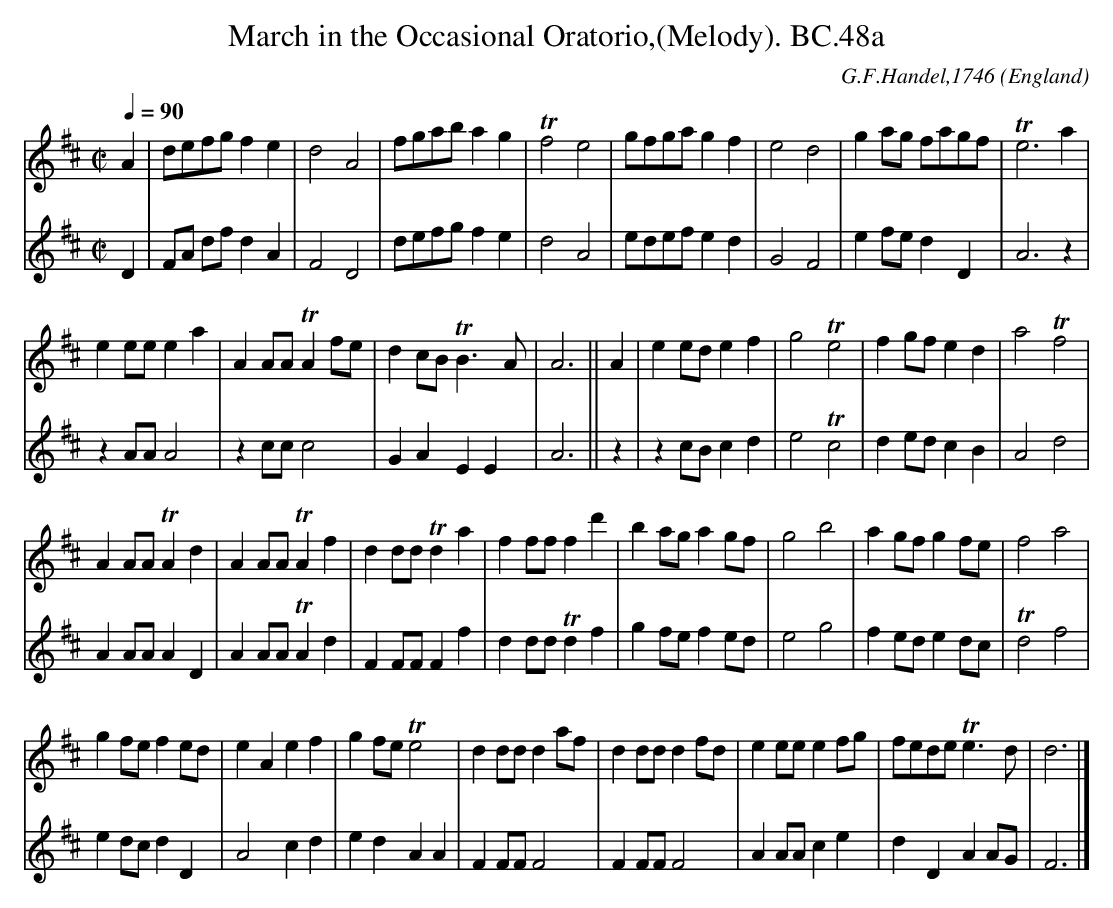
X:1
T: March in the Occasional Oratorio,(Melody). BC.48a
M: C|
L: 1/4
Q: 90
C: G.F.Handel,1746
O: England
K: D
V: 1
A |\
 d/e/f/g/f e | d2 A2 | f/g/a/b/ a g | Tf2 e2 |\
 g/f/g/a/ g f | e2 d2 | g a/g/ f/a/g/f/ | Te3 a |
 e e/e/ e a | A A/A/ TA f/e/ | d c/B/ TB>A | A3 ||\
A |\
 e e/d/ e f | g2 Te2 | f g/f/ e d | a2 Tf2 |
 A A/A/ TA d | A A/A/ TA f | d d/d/ Td a | f f/f/ f d'|\
 b a/g/ a g/f/ | g2 b2 | a g/f/ g f/e/ | f2 a2 |
 g f/e/ f e/d/ | e A e f | g f/e/ Te2 | d d/d/ d a/f/ |\
 d d/d/ d f/d/ | e e/e/ e f/g/ | f/e/d/e/ Te>d | d3 |]
V: 2
D |\
 F/A/ d/f/ d A | F2 D2 | d/e/f/g/ f e | d2 A2 |\
 e/d/e/f/ e d | G2 F2|  e f/e/ d D |  A3 z |
 z A/A/ A2 | z c/c/ c2 | G A E E | A3 ||\
z |\
 z c/B/ c d | e2 Tc2 | d e/d/ c B | A2 d2 |
 A A/A/ A D | A A/A/ TA d | F F/F/ F f | d d/d/ Td f |\
 g f/e/ f e/d/ |  e2 g2 | f e/d/ e d/c/ |Td2 f2 |
 e d/c/ d D | A2 c d | e d A A | F F/F/ F2 |\
 F F/F/ F2 | A A/A/ c e | d D A A/G/ | F3 |]
